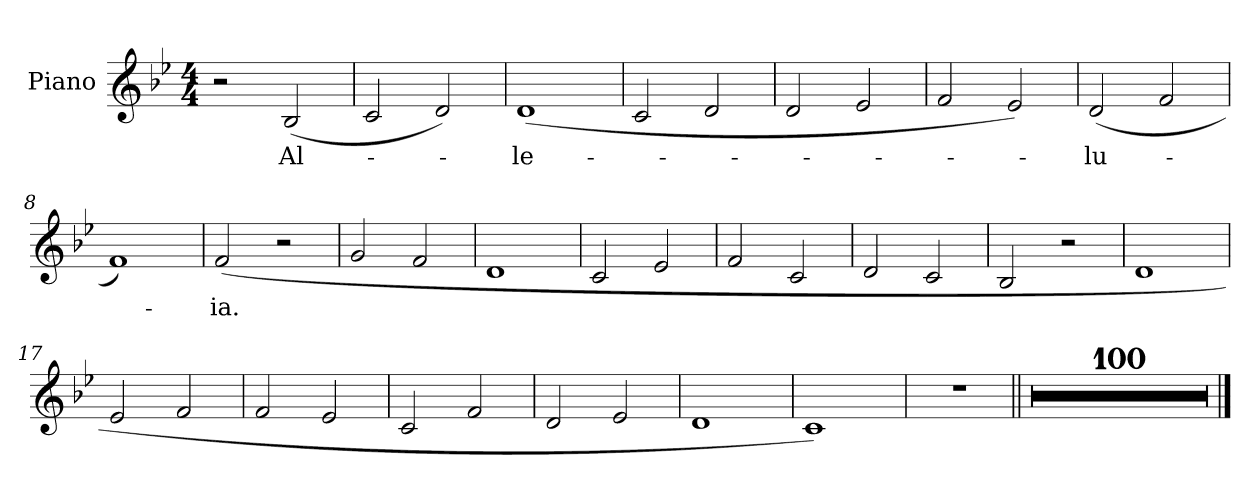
**kern	**text
*part1	*part1
*staff1	*staff1
*I"Piano	*
*I'Pno.	*
*clefG2	*
*k[b-e-]	*
*M4/4	*
=1	=1
2r	.
!	!LO:LY:b
(>2B-/	Al-
=2	=2
2c/	.
2d/)	.
=3	=3
!	!LO:LY:b
(1d	-le-
=4	=4
2c/	.
2d/	.
=5	=5
2d/	.
2e-/	.
=6	=6
2f/	.
2e-/)	.
=7	=7
!	!LO:LY:b
(>2d/	-lu-
2f/	.
=8	=8
1f)	.
=9	=9
!	!LO:LY:b
(>2f/	-ia.
2r	.
=10	=10
2g/	.
2f/	.
!!LO:LB:g=z
=11	=11
1d	.
=12	=12
2c/	.
2e-/	.
=13	=13
2f/	.
2c/	.
=14	=14
2d/	.
2c/	.
=15	=15
2B-/	.
2r	.
=16	=16
1d	.
=17	=17
2e-/	.
2f/	.
=18	=18
2f/	.
2e-/	.
=19	=19
2c/	.
2f/	.
=20	=20
2d/	.
2e-/	.
=21	=21
1d	.
!!LO:LB:g=z
=22	=22
1c)	.
=23	=23
1r	.
=24||	=24||
1r	.
=25	=25
1r	.
=26	=26
1r	.
=27	=27
1r	.
=28	=28
1r	.
=29	=29
1r	.
=30	=30
1r	.
=31	=31
1r	.
=32	=32
1r	.
=33	=33
1r	.
!!LO:LB:g=z
=34	=34
1r	.
=35	=35
1r	.
=36	=36
1r	.
=37	=37
1r	.
=38	=38
1r	.
=39	=39
1r	.
=40	=40
1r	.
=41	=41
1r	.
=42	=42
1r	.
=43	=43
1r	.
=44	=44
1r	.
=45	=45
1r	.
!!LO:LB:g=z
=46	=46
1r	.
=47	=47
1r	.
=48	=48
1r	.
=49	=49
1r	.
=50	=50
1r	.
=51	=51
1r	.
=52	=52
1r	.
=53	=53
1r	.
=54	=54
1r	.
=55	=55
1r	.
=56	=56
1r	.
=57	=57
1r	.
!!LO:LB:g=z
=58	=58
1r	.
=59	=59
1r	.
=60	=60
1r	.
=61	=61
1r	.
=62	=62
1r	.
=63	=63
1r	.
=64	=64
1r	.
=65	=65
1r	.
=66	=66
1r	.
=67	=67
1r	.
=68	=68
1r	.
=69	=69
1r	.
!!LO:LB:g=z
=70	=70
1r	.
=71	=71
1r	.
=72	=72
1r	.
=73	=73
1r	.
=74	=74
1r	.
=75	=75
1r	.
=76	=76
1r	.
=77	=77
1r	.
=78	=78
1r	.
=79	=79
1r	.
=80	=80
1r	.
=81	=81
1r	.
!!LO:LB:g=z
=82	=82
1r	.
=83	=83
1r	.
=84	=84
1r	.
=85	=85
1r	.
=86	=86
1r	.
=87	=87
1r	.
=88	=88
1r	.
=89	=89
1r	.
=90	=90
1r	.
=91	=91
1r	.
=92	=92
1r	.
=93	=93
1r	.
!!LO:LB:g=z
=94	=94
1r	.
=95	=95
1r	.
=96	=96
1r	.
=97	=97
1r	.
=98	=98
1r	.
=99	=99
1r	.
=100	=100
1r	.
=101	=101
1r	.
=102	=102
1r	.
=103	=103
1r	.
=104	=104
1r	.
=105	=105
1r	.
!!LO:LB:g=z
=106	=106
1r	.
=107	=107
1r	.
=108	=108
1r	.
=109	=109
1r	.
=110	=110
1r	.
=111	=111
1r	.
=112	=112
1r	.
=113	=113
1r	.
=114	=114
1r	.
=115	=115
1r	.
=116	=116
1r	.
=117	=117
1r	.
!!LO:PB:g=z
=118	=118
1r	.
=119	=119
1r	.
=120	=120
1r	.
=121	=121
1r	.
=122	=122
1r	.
=123	=123
1r	.
==	==
*-	*-
